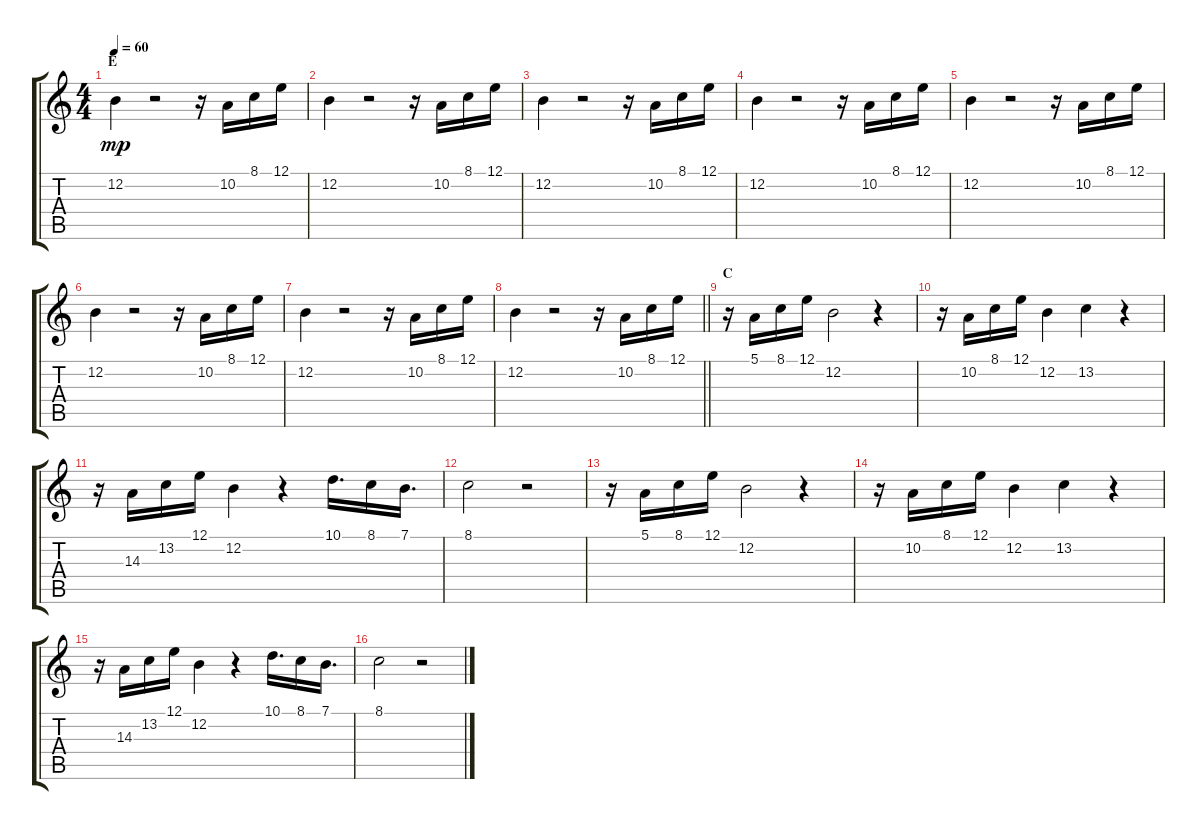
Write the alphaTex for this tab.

\track "" {instrument flute}
\staff {score tabs}
\tuning (E4 B3 G3 D3 A2 E2) {hide}
\ts (4 4)
\section ("" "E")
\tempo 60
\clef g2
\ks c
12.2.4{dy mp} r.2 r.16 10.2.16 8.1.16 12.1.16 |
12.2.4 r.2 r.16 10.2.16 8.1.16 12.1.16 |
12.2.4 r.2 r.16 10.2.16 8.1.16 12.1.16 |
12.2.4 r.2 r.16 10.2.16 8.1.16 12.1.16 |
12.2.4 r.2 r.16 10.2.16 8.1.16 12.1.16 |
12.2.4 r.2 r.16 10.2.16 8.1.16 12.1.16 |
12.2.4 r.2 r.16 10.2.16 8.1.16 12.1.16 |
\barLineRight lightlight
12.2.4 r.2 r.16 10.2.16 8.1.16 12.1.16 |
\section ("" "C")
r.16 5.1.16 8.1.16 12.1.16 12.2.2 r.4 |
r.16 10.2.16 8.1.16 12.1.16 12.2.4 13.2.4 r.4 |
r.16 14.3.16 13.2.16 12.1.16 12.2.4 r.4 10.1.16{d} 8.1.16 7.1.16{d} |
8.1.2 r.2 |
r.16 5.1.16 8.1.16 12.1.16 12.2.2 r.4 |
r.16 10.2.16 8.1.16 12.1.16 12.2.4 13.2.4 r.4 |
r.16 14.3.16 13.2.16 12.1.16 12.2.4 r.4 10.1.16{d} 8.1.16 7.1.16{d} |
8.1.2 r.2
